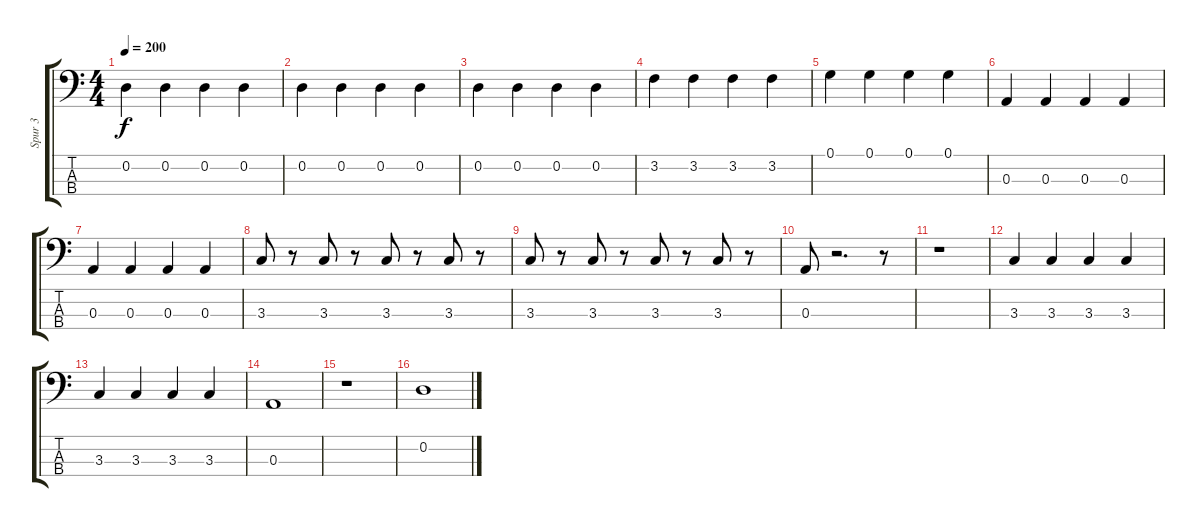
\track ("Spur 3" "Spur 3") {instrument electricbassfinger}
\staff {score tabs}
\tuning (G2 D2 A1 E1) {hide}
\ts (4 4)
\tempo 200
\clef f4
\ks c
0.2.4{dy f} 0.2.4 0.2.4 0.2.4 |
0.2.4 0.2.4 0.2.4 0.2.4 |
0.2.4 0.2.4 0.2.4 0.2.4 |
3.2.4 3.2.4 3.2.4 3.2.4 |
0.1.4 0.1.4 0.1.4 0.1.4 |
0.3.4 0.3.4 0.3.4 0.3.4 |
0.3.4 0.3.4 0.3.4 0.3.4 |
3.3.8 r.8 3.3.8 r.8 3.3.8 r.8 3.3.8 r.8 |
3.3.8 r.8 3.3.8 r.8 3.3.8 r.8 3.3.8 r.8 |
0.3.8 r.2{d} r.8 |
r.1 |
3.3.4 3.3.4 3.3.4 3.3.4 |
3.3.4 3.3.4 3.3.4 3.3.4 |
0.3.1 |
r.1 |
0.2.1
